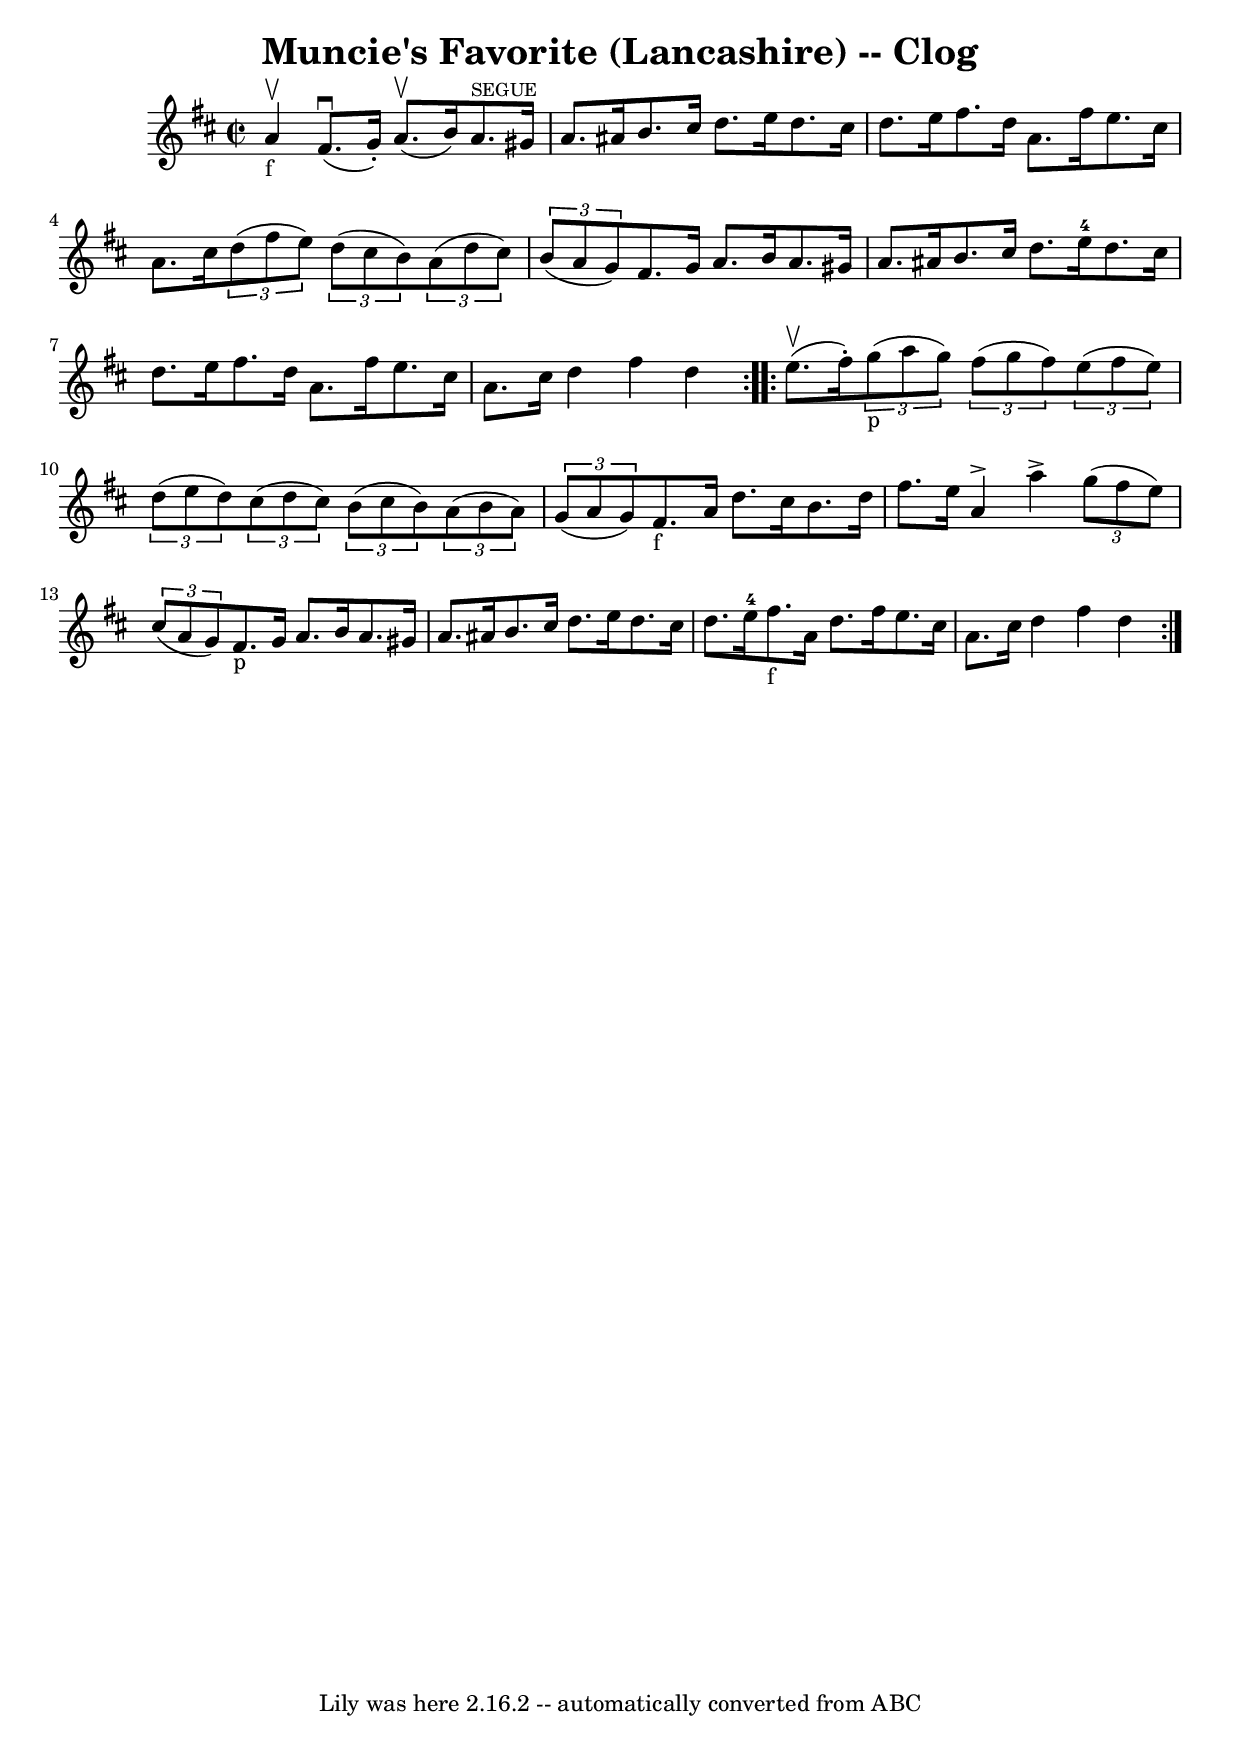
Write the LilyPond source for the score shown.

\version "2.16.2"
\include "Mammoth.ily"
\header {
  %% book = "Ryan's Mammoth Collection"
  crossRefNumber = "1"
  footnotes = "\\\\157 931"
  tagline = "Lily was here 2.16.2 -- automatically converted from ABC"
  title = "Muncie's Favorite (Lancashire) -- Clog"

}
voicedefault =  {



  \repeat volta 2 {

    \override Staff.TimeSignature #'style = #'C
    \time 2/2 
    \key d \major     a'4_"f"^\upbow  |
    fis'8.^\downbow(
    g'16-.) a'8.^\upbow(b'16) a'8.^\segue gis'16 a'8.         ais'16     |
    b'8. cis''16 d''8. e''16 d''8. cis''16         d''8. e''16     |
    fis''8. d''16 a'8. fis''16 e''8.         cis''16 a'8. cis''16     |
    \times 2/3 { d''8 (fis''8 e''8 
		 ) 
	       }   \times 2/3 { d''8 (cis''8 b'8) 
			      }   \times 2/3 { a'8 (
					       d''8 cis''8) 
					     }   \times 2/3 { b'8 (a'8 g'8)  							    }    |
         fis'8. g'16 a'8. b'16 a'8. gis'16 a'8. ais'16     |
         b'8. cis''16 d''8. e''16-4 d''8. cis''16 d''8. e''16      |
    fis''8. d''16 a'8. fis''16 e''8. cis''16 a'8.         cis''16     |
    d''4 fis''4 d''4  
  }     
  \repeat volta 2 {     e''8.^\upbow(fis''16-.)    |
    \times 2/3 { g''8_"p"(a''8    
		 g''8) 
	       }   \times 2/3 { fis''8 (g''8 fis''8) 
			      }   \times 2/3 {   
				e''8 (fis''8 e''8) 
			      }   \times 2/3 { d''8 (e''8 d''8)  					     }     |
    \times 2/3 { cis''8 (d''8 cis''8) 
	       }   \times 2/3 {   
		 b'8 (cis''8 b'8) 
	       }   \times 2/3 { a'8 (b'8 a'8) 
			      }   
    \times 2/3 { g'8 (a'8 g'8)  	       }    |
    fis'8._"f" a'16         d''8. cis''16 b'8. d''16 fis''8. e''16     |
    a'4^\accent a''4^\accent   \times 2/3 { g''8 (fis''8 e''8) 
				       }   
    \times 2/3 { cis''8 (a'8 g'8)  	       }    |
    fis'8._"p" g'16       a'8. b'16 a'8. gis'16 a'8. ais'16     |
    b'8.         cis''16 d''8. e''16 d''8. cis''16 d''8. e''16-4    |
    
    fis''8._"f" a'16 d''8. fis''16 e''8. cis''16 a'8.         cis''16     |
    d''4 fis''4 d''4  
  }   

}

\score{
  <<

    \context Staff="default"
    {
      \voicedefault 
      
    }

  >>
  \layout {
    
  }
  \midi {
  }

}
